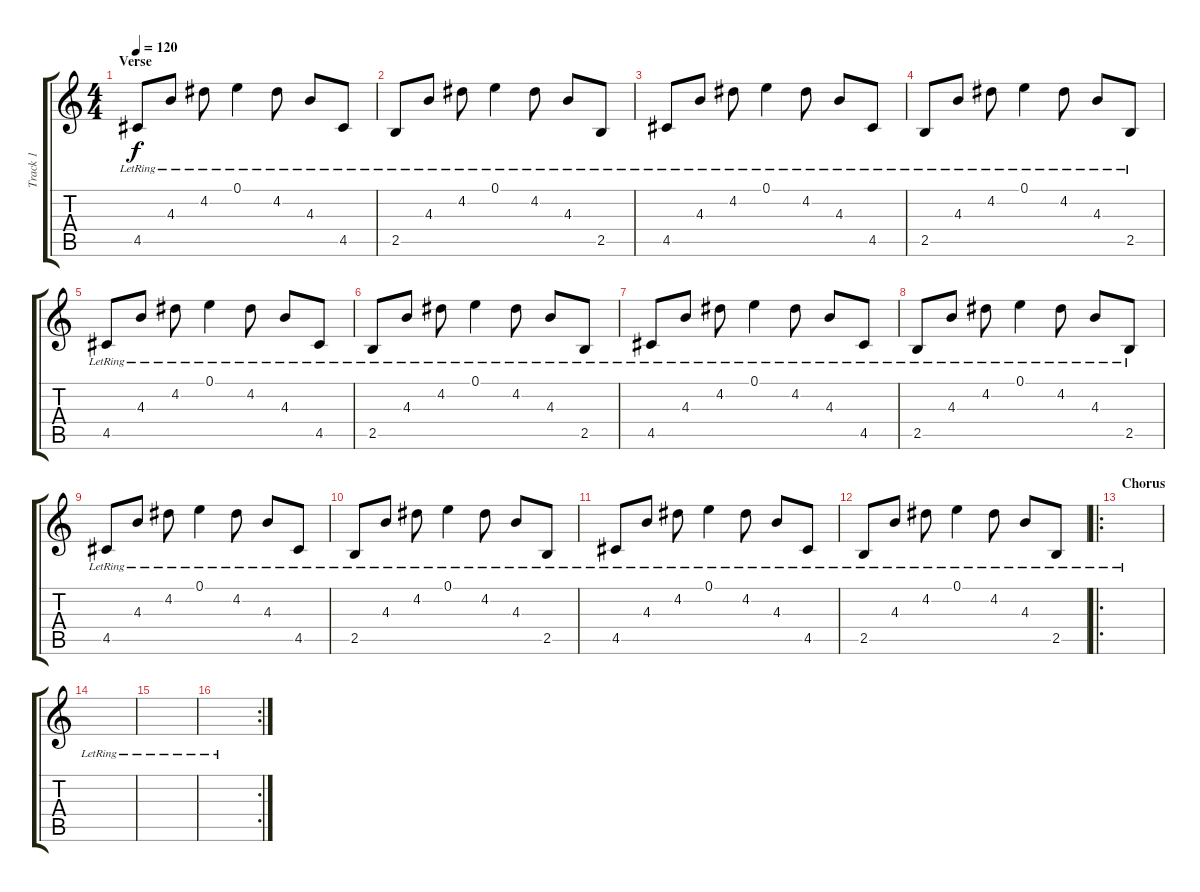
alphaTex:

\track ("Track 1" "Track 1") {instrument electricguitarjazz}
\staff {score tabs}
\tuning (E4 B3 G3 D3 A2 E2) {hide}
\ts (4 4)
\section ("" "Verse")
\tempo 120
\clef g2
\ks c
4.5{lr}.8{dy f} 4.3{lr}.8 4.2{lr}.8 0.1{lr}.4 4.2{lr}.8 4.3{lr}.8 4.5{lr}.8 |
2.5{lr}.8 4.3{lr}.8 4.2{lr}.8 0.1{lr}.4 4.2{lr}.8 4.3{lr}.8 2.5{lr}.8 |
4.5{lr}.8 4.3{lr}.8 4.2{lr}.8 0.1{lr}.4 4.2{lr}.8 4.3{lr}.8 4.5{lr}.8 |
2.5{lr}.8 4.3{lr}.8 4.2{lr}.8 0.1{lr}.4 4.2{lr}.8 4.3{lr}.8 2.5{lr}.8 |
4.5{lr}.8 4.3{lr}.8 4.2{lr}.8 0.1{lr}.4 4.2{lr}.8 4.3{lr}.8 4.5{lr}.8 |
2.5{lr}.8 4.3{lr}.8 4.2{lr}.8 0.1{lr}.4 4.2{lr}.8 4.3{lr}.8 2.5{lr}.8 |
4.5{lr}.8 4.3{lr}.8 4.2{lr}.8 0.1{lr}.4 4.2{lr}.8 4.3{lr}.8 4.5{lr}.8 |
2.5{lr}.8 4.3{lr}.8 4.2{lr}.8 0.1{lr}.4 4.2{lr}.8 4.3{lr}.8 2.5{lr}.8 |
4.5{lr}.8 4.3{lr}.8 4.2{lr}.8 0.1{lr}.4 4.2{lr}.8 4.3{lr}.8 4.5{lr}.8 |
2.5{lr}.8 4.3{lr}.8 4.2{lr}.8 0.1{lr}.4 4.2{lr}.8 4.3{lr}.8 2.5{lr}.8 |
4.5{lr}.8 4.3{lr}.8 4.2{lr}.8 0.1{lr}.4 4.2{lr}.8 4.3{lr}.8 4.5{lr}.8 |
2.5{lr}.8 4.3{lr}.8 4.2{lr}.8 0.1{lr}.4 4.2{lr}.8 4.3{lr}.8 2.5{lr}.8 |
\ro
\section ("" "Chorus")
|
|
|
\rc 2
